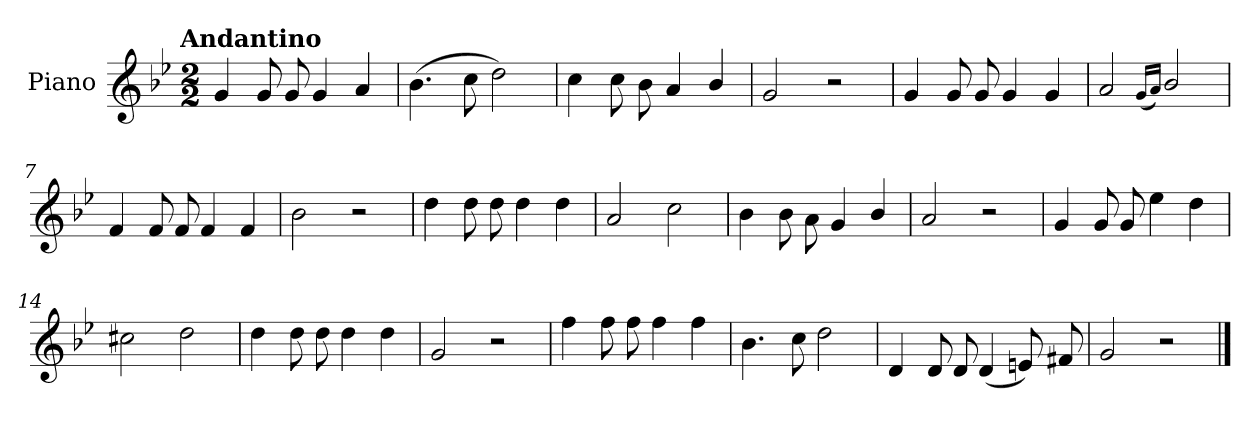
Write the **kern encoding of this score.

**kern
*part1
*staff1
*I"Piano
*I'Pno.
*clefG2
*k[b-e-]
!!LO:TX:omd:t=Andantino
*M2/2
*MM92
=1
4g/
8g/
8g/
4g/
4a/
=2
(>4.b-\
8cc\
2dd\)
=3
4cc\
8cc\
8b-\
4a/
4b-/
=4
2g/
2r
=5
4g/
8g/
8g/
4g/
4g/
!!LO:LB:g=z
=6
2a/
(<16qqg/LL
16qqa/JJ)
2b-/
=7
4f/
8f/
8f/
4f/
4f/
=8
2b-\
2r
=9
4dd\
8dd\
8dd\
4dd\
4dd\
=10
2a/
2cc\
=11
4b-\
8b-\
8a\
4g/
4b-/
!!LO:LB:g=z
=12
2a/
2r
=13
4g/
8g/
8g/
4ee-\
4dd\
=14
2cc#X\
2dd\
=15
4dd\
8dd\
8dd\
4dd\
4dd\
=16
2g/
2r
!!LO:LB:g=z
=17
4ff\
8ff\
8ff\
4ff\
4ff\
=18
4.b-\
8cc\
2dd\
=19
4d/
8d/
8d/
(<4d/
8en/)
8f#X/
=20
2g/
2r
==
*-
